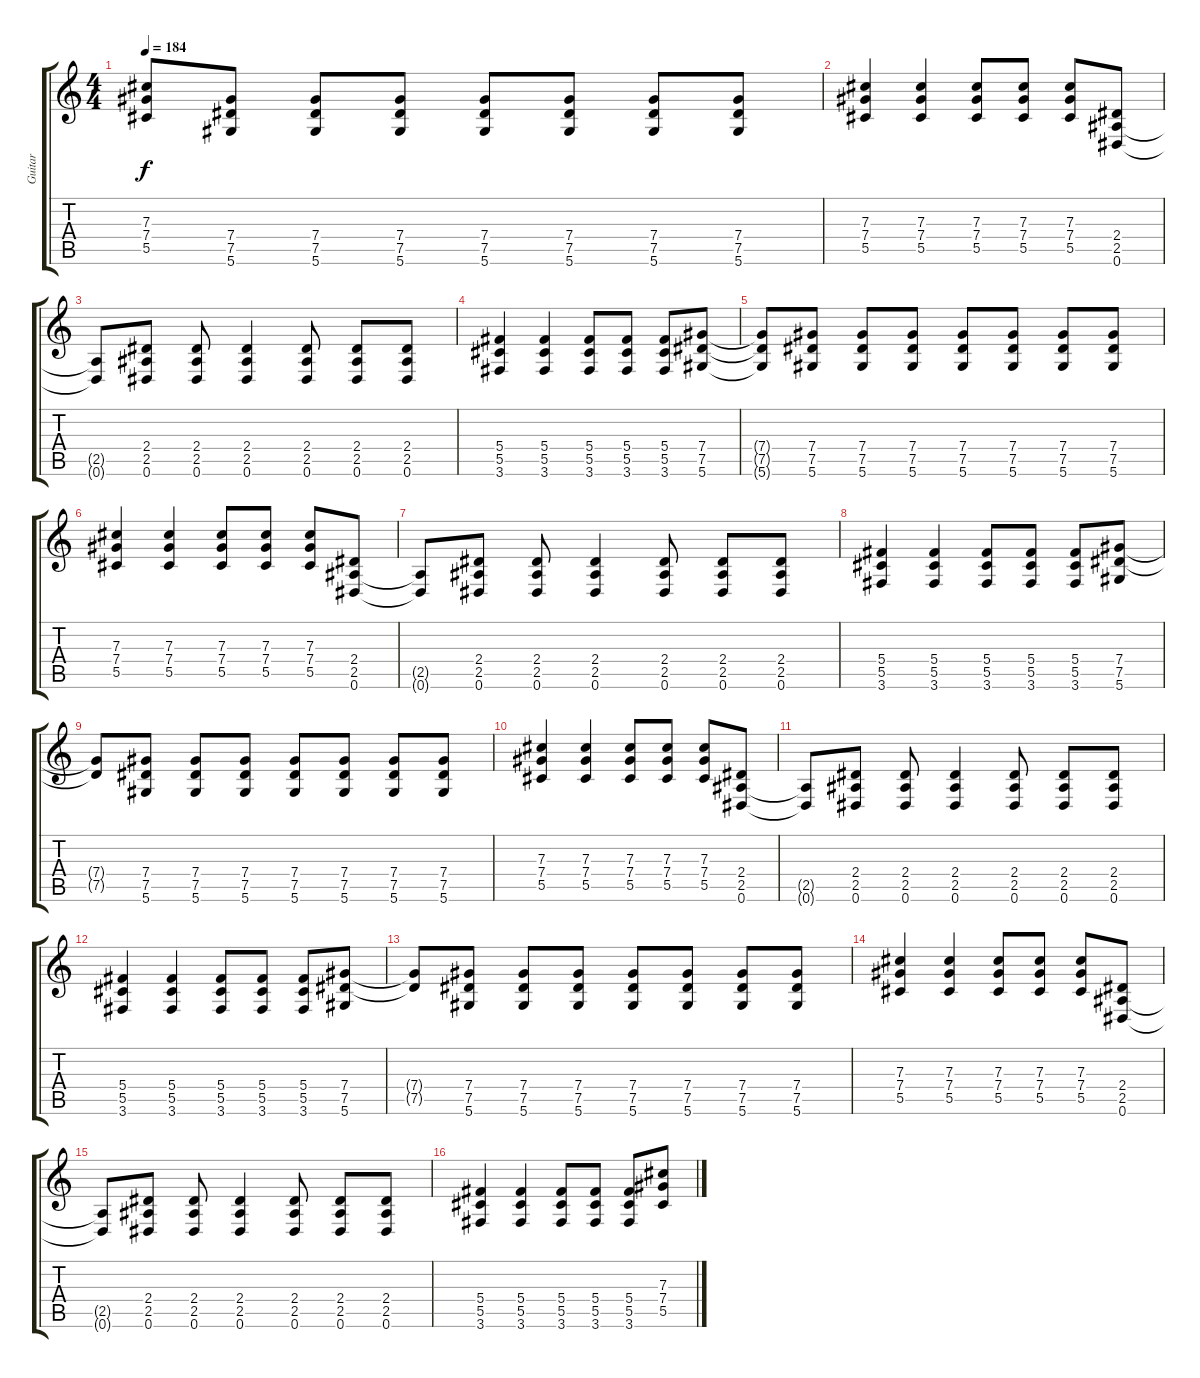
\track ("Guitar" "Guitar") {instrument distortionguitar}
\staff {score tabs}
\tuning (Eb4 Bb3 Gb3 Db3 Ab2 Eb2) {hide}
\ts (4 4)
\tempo 184
\clef g2
\ks c
(7.3 7.4 5.5).8{dy f} (7.4 7.5 5.6).8 (7.4 7.5 5.6).8 (7.4 7.5 5.6).8 (7.4 7.5 5.6).8 (7.4 7.5 5.6).8 (7.4 7.5 5.6).8 (7.4 7.5 5.6).8 |
(7.3 7.4 5.5).4 (7.3 7.4 5.5).4 (7.3 7.4 5.5).8 (7.3 7.4 5.5).8 (7.3 7.4 5.5).8 (2.4 2.5 0.6).8 |
(2.5{t} 0.6{t}).8 (2.4 2.5 0.6).8 (2.4 2.5 0.6).8 (2.4 2.5 0.6).4 (2.4 2.5 0.6).8 (2.4 2.5 0.6).8 (2.4 2.5 0.6).8 |
(5.4 5.5 3.6).4 (5.4 5.5 3.6).4 (5.4 5.5 3.6).8 (5.4 5.5 3.6).8 (5.4 5.5 3.6).8 (7.4 7.5 5.6).8 |
(7.4{t} 7.5{t} 5.6{t}).8 (7.4 7.5 5.6).8 (7.4 7.5 5.6).8 (7.4 7.5 5.6).8 (7.4 7.5 5.6).8 (7.4 7.5 5.6).8 (7.4 7.5 5.6).8 (7.4 7.5 5.6).8 |
(7.3 7.4 5.5).4 (7.3 7.4 5.5).4 (7.3 7.4 5.5).8 (7.3 7.4 5.5).8 (7.3 7.4 5.5).8 (2.4 2.5 0.6).8 |
(2.5{t} 0.6{t}).8 (2.4 2.5 0.6).8 (2.4 2.5 0.6).8 (2.4 2.5 0.6).4 (2.4 2.5 0.6).8 (2.4 2.5 0.6).8 (2.4 2.5 0.6).8 |
(5.4 5.5 3.6).4 (5.4 5.5 3.6).4 (5.4 5.5 3.6).8 (5.4 5.5 3.6).8 (5.4 5.5 3.6).8 (7.4 7.5 5.6).8 |
(7.4{t} 7.5{t}).8 (7.4 7.5 5.6).8 (7.4 7.5 5.6).8 (7.4 7.5 5.6).8 (7.4 7.5 5.6).8 (7.4 7.5 5.6).8 (7.4 7.5 5.6).8 (7.4 7.5 5.6).8 |
(7.3 7.4 5.5).4 (7.3 7.4 5.5).4 (7.3 7.4 5.5).8 (7.3 7.4 5.5).8 (7.3 7.4 5.5).8 (2.4 2.5 0.6).8 |
(2.5{t} 0.6{t}).8 (2.4 2.5 0.6).8 (2.4 2.5 0.6).8 (2.4 2.5 0.6).4 (2.4 2.5 0.6).8 (2.4 2.5 0.6).8 (2.4 2.5 0.6).8 |
(5.4 5.5 3.6).4 (5.4 5.5 3.6).4 (5.4 5.5 3.6).8 (5.4 5.5 3.6).8 (5.4 5.5 3.6).8 (7.4 7.5 5.6).8 |
(7.4{t} 7.5{t}).8 (7.4 7.5 5.6).8 (7.4 7.5 5.6).8 (7.4 7.5 5.6).8 (7.4 7.5 5.6).8 (7.4 7.5 5.6).8 (7.4 7.5 5.6).8 (7.4 7.5 5.6).8 |
(7.3 7.4 5.5).4 (7.3 7.4 5.5).4 (7.3 7.4 5.5).8 (7.3 7.4 5.5).8 (7.3 7.4 5.5).8 (2.4 2.5 0.6).8 |
(2.5{t} 0.6{t}).8 (2.4 2.5 0.6).8 (2.4 2.5 0.6).8 (2.4 2.5 0.6).4 (2.4 2.5 0.6).8 (2.4 2.5 0.6).8 (2.4 2.5 0.6).8 |
(5.4 5.5 3.6).4 (5.4 5.5 3.6).4 (5.4 5.5 3.6).8 (5.4 5.5 3.6).8 (5.4 5.5 3.6).8 (7.3 7.4 5.5).8
